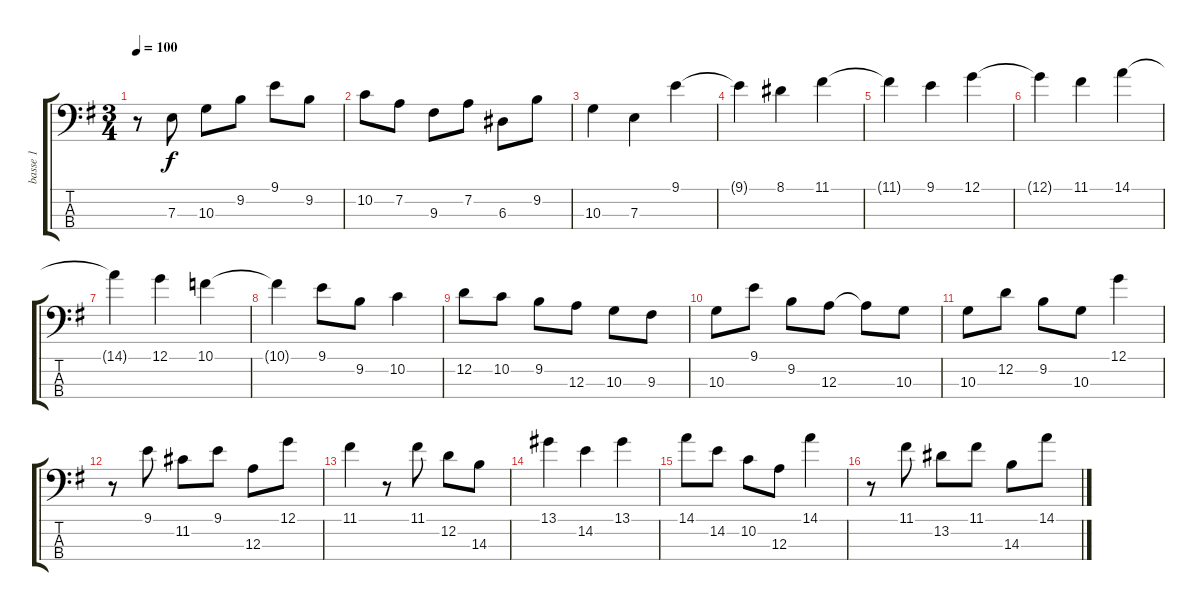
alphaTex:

\track ("basse 1" "basse 1") {instrument acousticbass}
\staff {score tabs}
\tuning (G2 D2 A1 E1) {hide}
\ts (3 4)
\tempo 100
\clef f4
\ks eminor
r.8{dy f instrument acousticbass} 7.3.8 10.3.8 9.2.8 9.1.8 9.2.8 |
10.2.8 7.2.8 9.3.8 7.2.8 6.3.8 9.2.8 |
10.3.4 7.3.4 9.1.4 |
9.1{t}.4 8.1.4 11.1.4 |
11.1{t}.4 9.1.4 12.1.4 |
12.1{t}.4 11.1.4 14.1.4 |
14.1{t}.4 12.1.4 10.1.4 |
10.1{t}.4 9.1.8 9.2.8 10.2.4 |
12.2.8 10.2.8 9.2.8 12.3.8 10.3.8 9.3.8 |
10.3.8 9.1.8 9.2.8 12.3.8 12.3{t}.8 10.3.8 |
10.3.8 12.2.8 9.2.8 10.3.8 12.1.4 |
r.8 9.1.8 11.2.8 9.1.8 12.3.8 12.1.8 |
11.1.4 r.8 11.1.8 12.2.8 14.3.8 |
13.1.4 14.2.4 13.1.4 |
14.1.8 14.2.8 10.2.8 12.3.8 14.1.4 |
r.8 11.1.8 13.2.8 11.1.8 14.3.8 14.1.8
